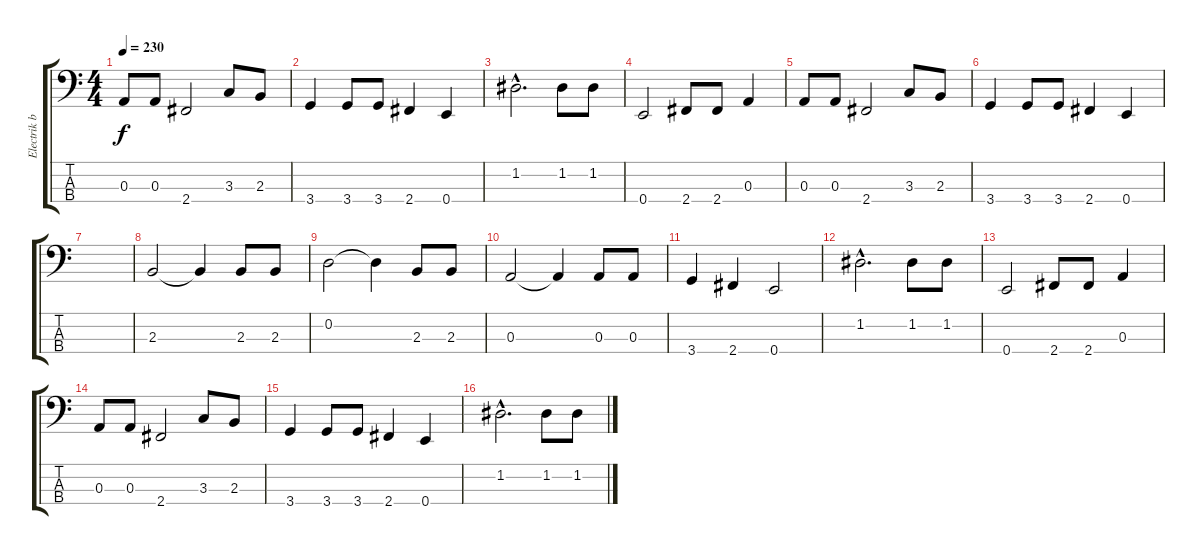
\track ("Electrik bass" "Electrik b") {instrument electricbassfinger}
\staff {score tabs}
\tuning (G2 D2 A1 E1) {hide}
\ts (4 4)
\tempo 230
\clef f4
\ks c
0.3.8{dy f} 0.3.8 2.4.2 3.3.8 2.3.8 |
3.4.4 3.4.8 3.4.8 2.4.4 0.4.4 |
1.2{hac}.2{d} 1.2.8 1.2.8 |
0.4.2 2.4.8 2.4.8 0.3.4 |
0.3.8 0.3.8 2.4.2 3.3.8 2.3.8 |
3.4.4 3.4.8 3.4.8 2.4.4 0.4.4 |
|
2.3.2 2.3{t}.4 2.3.8 2.3.8 |
0.2.2 0.2{t}.4 2.3.8 2.3.8 |
0.3.2 0.3{t}.4 0.3.8 0.3.8 |
3.4.4 2.4.4 0.4.2 |
1.2{hac}.2{d} 1.2.8 1.2.8 |
0.4.2 2.4.8 2.4.8 0.3.4 |
0.3.8 0.3.8 2.4.2 3.3.8 2.3.8 |
3.4.4 3.4.8 3.4.8 2.4.4 0.4.4 |
1.2{hac}.2{d} 1.2.8 1.2.8
